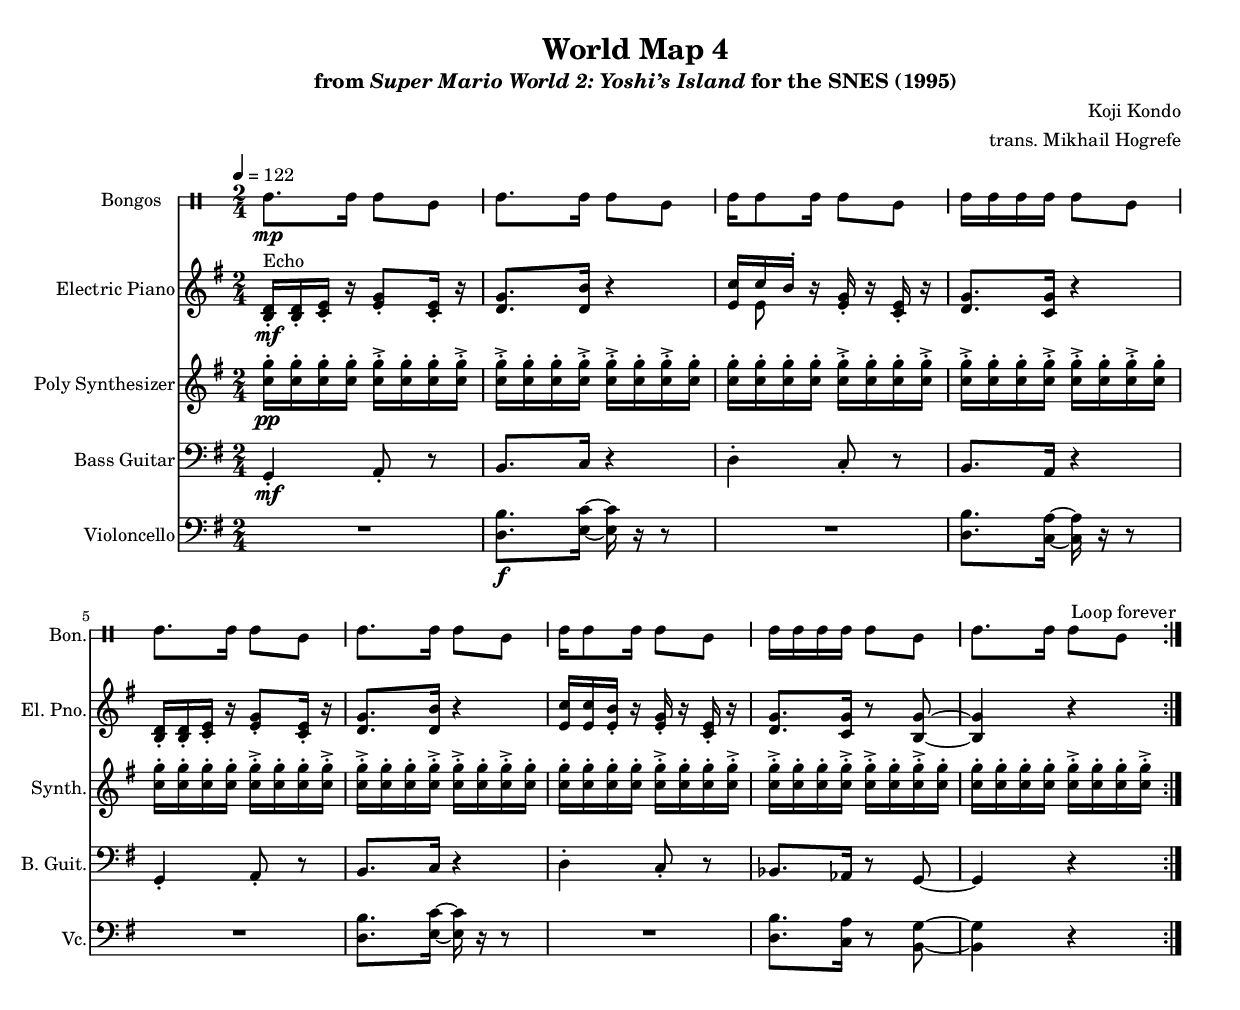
\version "2.24.3"
#(set-global-staff-size 16)

\paper {
  left-margin = 0.6\in
}

\book {
    \header {
        title = "World Map 4"
        subtitle = \markup { "from" {\italic "Super Mario World 2: Yoshi’s Island"} "for the SNES (1995)" }
        composer = "Koji Kondo"
        arranger = "trans. Mikhail Hogrefe"
    }

    \score {
        {
            <<
                \new DrumStaff \with{
                    \override StaffSymbol.line-count = #2
                    drumStyleTable = #bongos-style
                } \drummode { 
                    \set DrumStaff.instrumentName = "Bongos"
                    \set DrumStaff.shortInstrumentName = "Bon."  
boh8.\mp boh16 boh8 bol |
boh8. boh16 boh8 bol |
boh16 boh8 boh16 boh8 bol |
boh16 boh boh boh boh8 bol |
boh8. boh16 boh8 bol |
boh8. boh16 boh8 bol |
boh16 boh8 boh16 boh8 bol |
boh16 boh boh boh boh8 bol |
boh8. boh16 boh8 bol |
                }

                \new Staff \relative c' {                 
                    \set Staff.instrumentName = "Electric Piano"
                    \set Staff.shortInstrumentName = "El. Pno."  
\key g \major
\time 2/4
\tempo 4=122
                        \repeat volta 2 {
<b d>16-.\mf^\markup{Echo} 16-. <c e>-. r <e g>8-. <c e>16-. r |
<d g>8. <d b'>16 r4 |
<<{<e c'>16[ c' b-.]}\\{s16 e,8}>> r16 <e g>-. r <c e>-. r |
<d g>8. <c g'>16 r4 |
<b d>16-. 16-. <c e>-. r <e g>8-. <c e>16-. r |
<d g>8. <d b'>16 r4 |
<e c'>16 16 <e b'>-. r <e g>-. r <c e>-. r |
<d g>8. <c g'>16 r8 <b g'> ~ |
<b g'>4 r |
                        }
\once \override Score.RehearsalMark.self-alignment-X = #RIGHT
\mark \markup { \fontsize #-2 "Loop forever" }
                }

                \new Staff \relative c'' {                 
                    \set Staff.instrumentName = "Poly Synthesizer"
                    \set Staff.shortInstrumentName = "Synth."  
\key g \major
<c g'>16-.\pp 16-. 16-. 16-. 16-.-> 16-. 16-. 16-.-> |
<c g'>16-.-> 16-. 16-. 16-.-> 16-.-> 16-. 16-.-> 16-. |
<c g'>16-. 16-. 16-. 16-. 16-.-> 16-. 16-. 16-.-> |
<c g'>16-.-> 16-. 16-. 16-.-> 16-.-> 16-. 16-.-> 16-. |
<c g'>16-. 16-. 16-. 16-. 16-.-> 16-. 16-. 16-.-> |
<c g'>16-.-> 16-. 16-. 16-.-> 16-.-> 16-. 16-.-> 16-. |
<c g'>16-. 16-. 16-. 16-. 16-.-> 16-. 16-. 16-.-> |
<c g'>16-.-> 16-. 16-. 16-.-> 16-.-> 16-. 16-.-> 16-. |
<c g'>16-. 16-. 16-. 16-. 16-.-> 16-. 16-. 16-.-> |
                }

                \new Staff \relative c {  
                    \set Staff.instrumentName = "Bass Guitar"
                    \set Staff.shortInstrumentName = "B. Guit."  
\key g \major
\clef bass
g4-.\mf a8-. r |
b8. c16 r4 |
d4-. c8-. r |
b8. a16 r4 |
g4-. a8-. r |
b8. c16 r4 |
d4-. c8-. r |
bes8. aes16 r8 g ~ |
g4 r |
                }

                \new Staff \relative c {  
                    \set Staff.instrumentName = "Violoncello"
                    \set Staff.shortInstrumentName = "Vc."  
\key g \major
\clef bass
R2 |
<d b'>8.\f <e c'>16 ~ 16 r r8 |
R2 |
<d b'>8. <c a'>16 ~ 16 r r8 |
R2 |
<d b'>8. <e c'>16 ~ 16 r r8 |
R2 |
<d b'>8. <c a'>16 r8 <b g'> ~ |
<b g'>4 r |
                }
            >>
        }
        \layout {
            \context {
                \Staff
                \RemoveEmptyStaves
            }
            \context {
                \DrumStaff
                \RemoveEmptyStaves
            }
        }
    }
}
